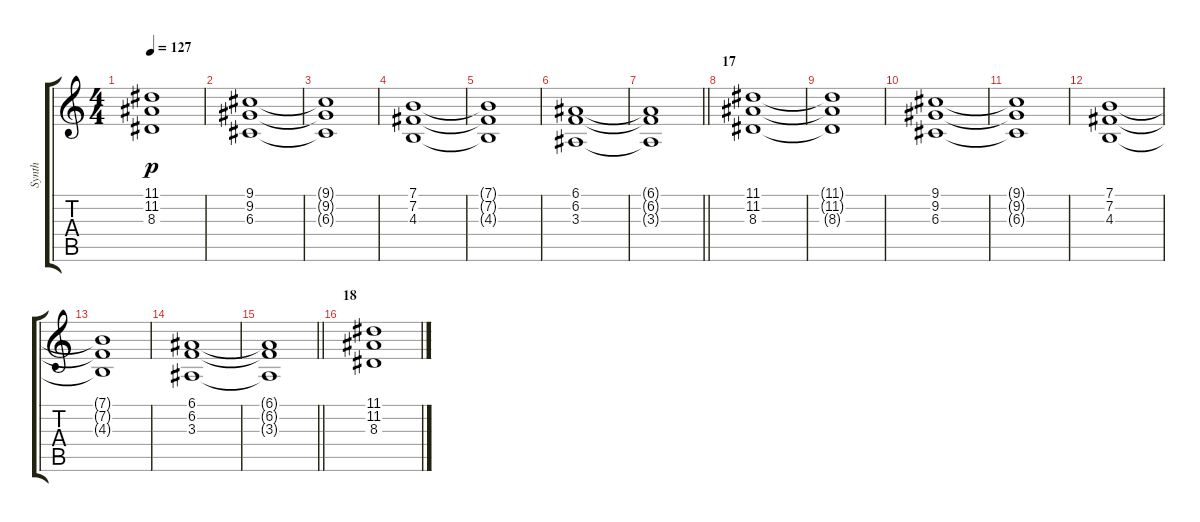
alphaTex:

\track ("Synth" "Synth") {instrument stringensemble1}
\staff {score tabs}
\tuning (E4 B3 G3 D3 A2 E2) {hide}
\ts (4 4)
\tempo 127
\clef g2
\ks c
(11.1{t} 11.2{t} 8.3{t}).1{dy p} |
(9.1 9.2 6.3).1 |
(9.1{t} 9.2{t} 6.3{t}).1 |
(7.1 7.2 4.3).1 |
(7.1{t} 7.2{t} 4.3{t}).1 |
(6.1 6.2 3.3).1 |
\barLineRight lightlight
(6.1{t} 6.2{t} 3.3{t}).1 |
\section ("" "17")
(11.1 11.2 8.3).1 |
(11.1{t} 11.2{t} 8.3{t}).1 |
(9.1 9.2 6.3).1 |
(9.1{t} 9.2{t} 6.3{t}).1 |
(7.1 7.2 4.3).1 |
(7.1{t} 7.2{t} 4.3{t}).1 |
(6.1 6.2 3.3).1 |
\barLineRight lightlight
(6.1{t} 6.2{t} 3.3{t}).1 |
\section ("" "18")
(11.1 11.2 8.3).1
